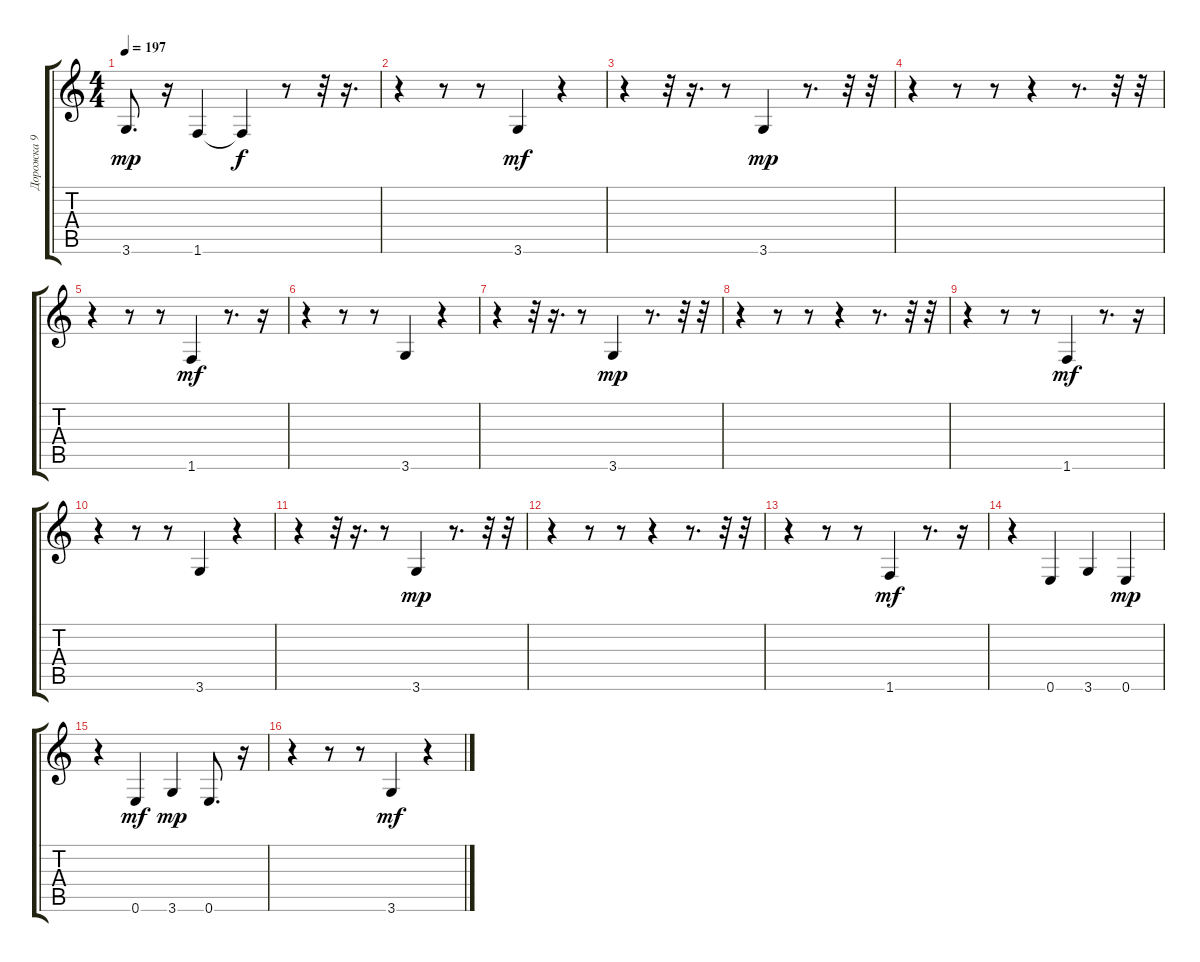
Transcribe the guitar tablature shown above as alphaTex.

\track ("Дорожка 9" "Дорожка 9") {instrument electricbasspick}
\staff {score tabs}
\tuning (E4 B3 G3 D3 A2 E2) {hide}
\ts (4 4)
\tempo 197
\clef g2
\ks c
3.6.8{d dy mp} r.16 1.6.4 1.6{t}.4{dy f} r.8 r.32 r.16{d} |
r.4 r.8 r.8 3.6.4{dy mf} r.4 |
r.4 r.32 r.16{d} r.8 3.6.4{dy mp} r.8{d} r.32 r.32 |
r.4 r.8 r.8 r.4 r.8{d} r.32 r.32 |
r.4 r.8 r.8 1.6.4{dy mf} r.8{d} r.16 |
r.4 r.8 r.8 3.6.4 r.4 |
r.4 r.32 r.16{d} r.8 3.6.4{dy mp} r.8{d} r.32 r.32 |
r.4 r.8 r.8 r.4 r.8{d} r.32 r.32 |
r.4 r.8 r.8 1.6.4{dy mf} r.8{d} r.16 |
r.4 r.8 r.8 3.6.4 r.4 |
r.4 r.32 r.16{d} r.8 3.6.4{dy mp} r.8{d} r.32 r.32 |
r.4 r.8 r.8 r.4 r.8{d} r.32 r.32 |
r.4 r.8 r.8 1.6.4{dy mf} r.8{d} r.16 |
r.4 0.6.4 3.6.4 0.6.4{dy mp} |
r.4 0.6.4{dy mf} 3.6.4{dy mp} 0.6.8{d} r.16 |
r.4 r.8 r.8 3.6.4{dy mf} r.4
